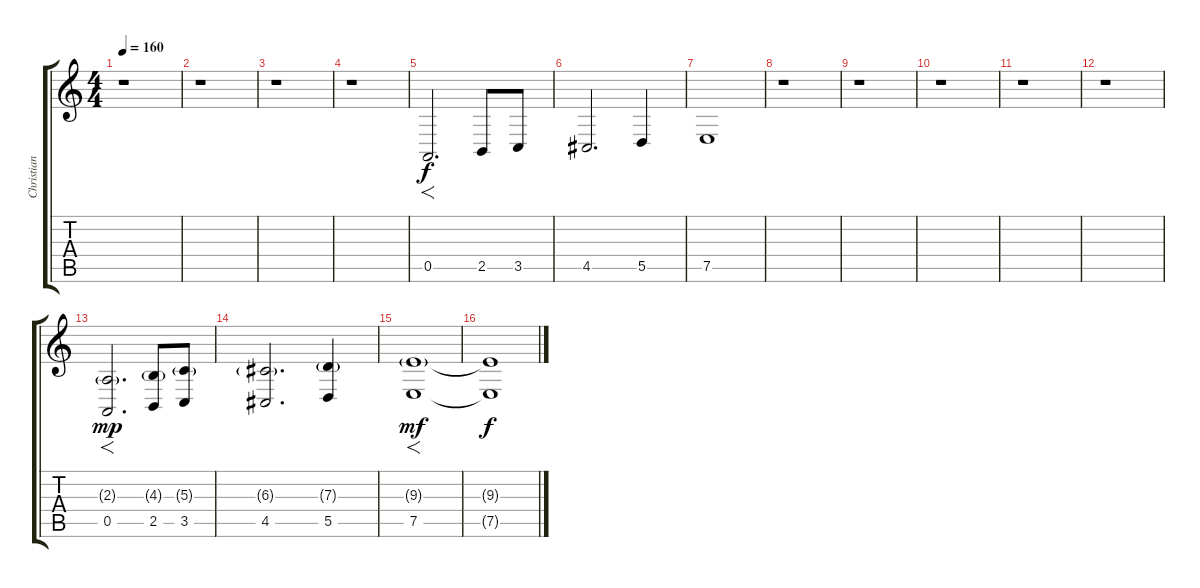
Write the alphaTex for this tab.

\track ("Christian Kretschmar" "Christian ") {instrument stringensemble2}
\staff {score tabs}
\tuning (E4 B3 G3 D3 A2 E2) {hide}
\ts (4 4)
\tempo 160
\clef g2
\ks c
r.1{dy mf} |
r.1 |
r.1 |
r.1 |
0.5.2{f d dy f} 2.5.8 3.5.8 |
4.5.2{d} 5.5.4 |
7.5.1 |
r.1 |
r.1 |
r.1 |
r.1 |
r.1 |
(2.3{g} 0.5).2{f d dy mp} (4.3{g} 2.5).8 (5.3{g} 3.5).8 |
(6.3{g} 4.5).2{d} (7.3{g} 5.5).4 |
(9.3{g} 7.5).1{f dy mf} |
(9.3{t} 7.5{t}).1{dy f}
